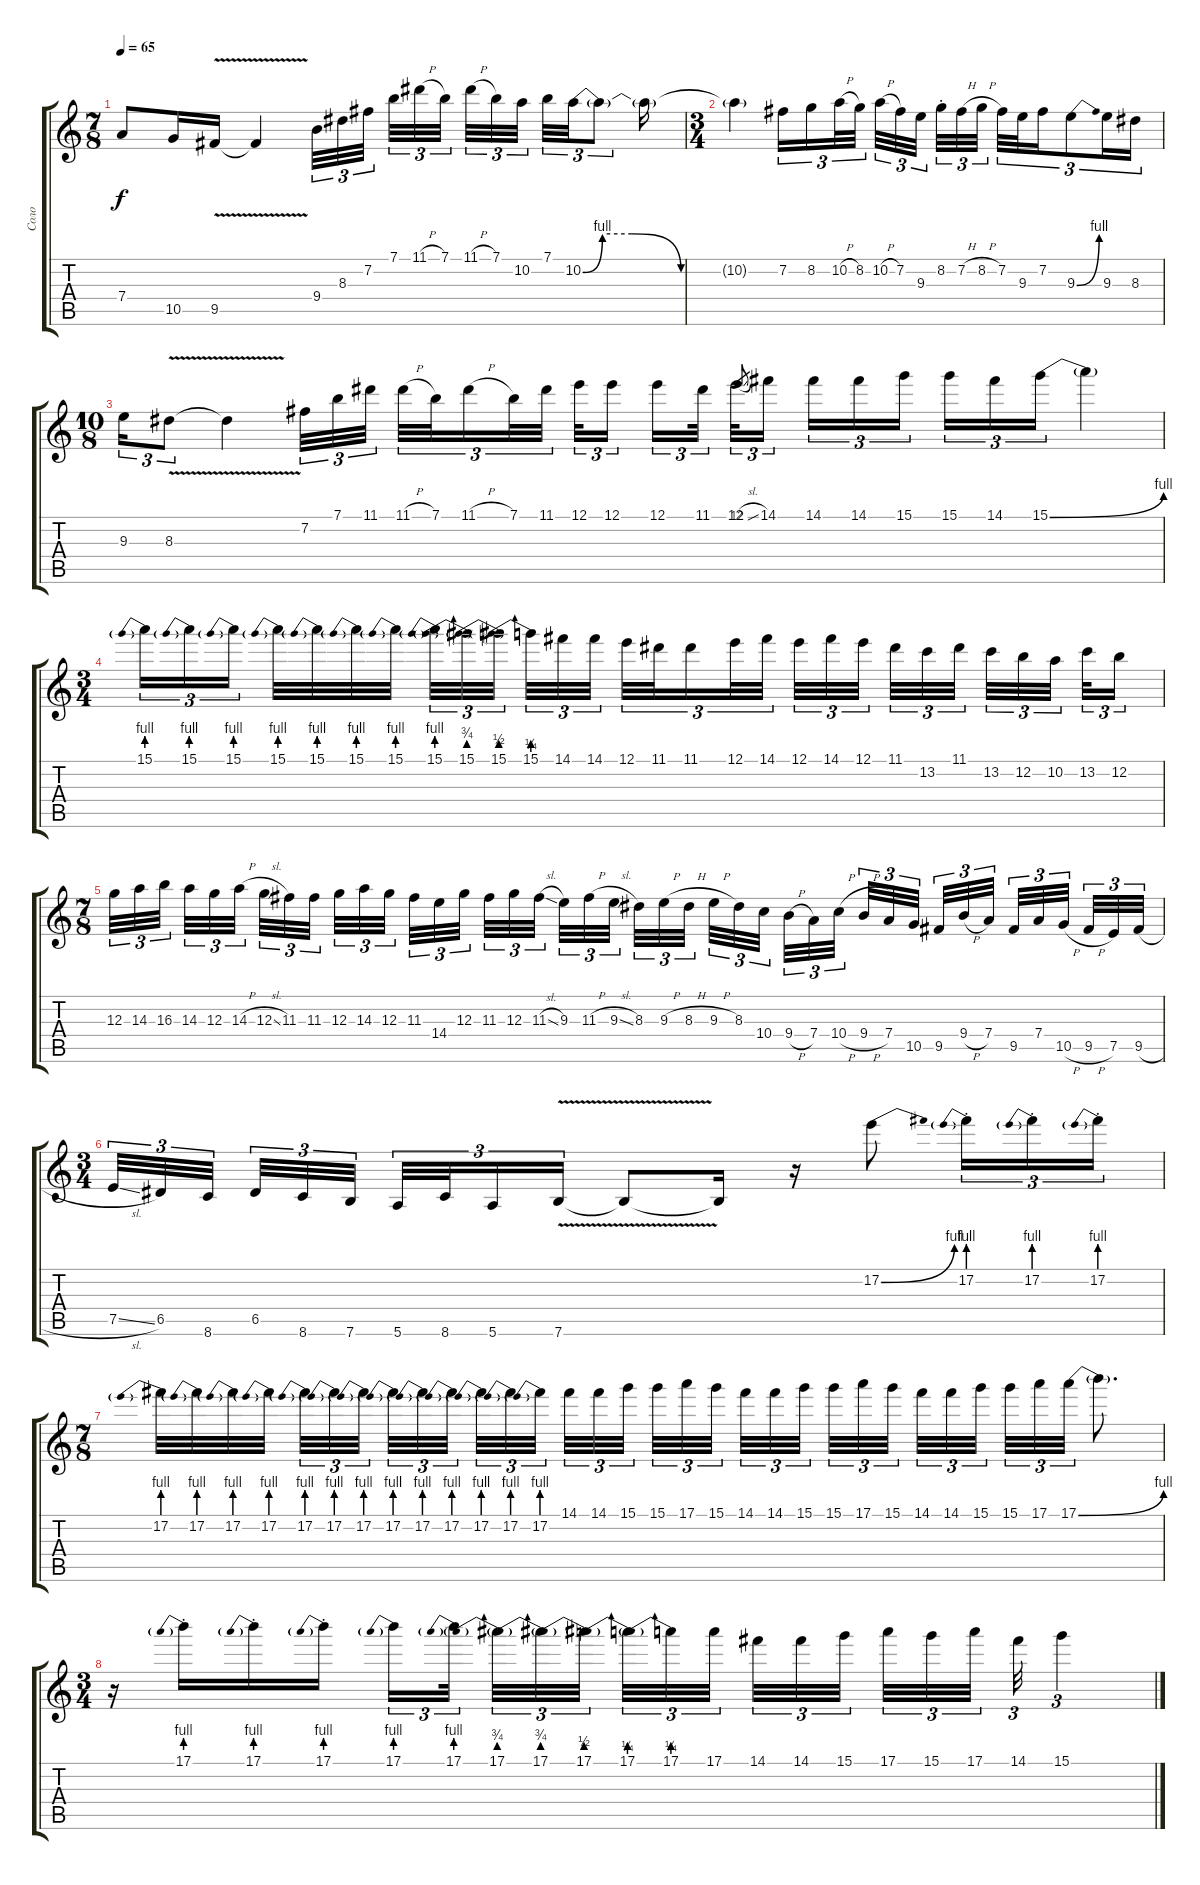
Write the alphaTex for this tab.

\track ("Соло" "Соло") {instrument distortionguitar}
\staff {score tabs}
\tuning (E4 B3 G3 D3 A2 E2) {hide}
\ts (7 8)
\tempo 65
\clef g2
\ks c
7.4{t}.8{dy f} 10.5.16 9.5{v}.16 9.5{t}.4 9.4.32{tu (3 2)} 8.3.32{tu (3 2)} 7.2.32{tu (3 2) beam splitsecondary} 7.1.32{tu (3 2)} 11.1{h}.32{tu (3 2)} 7.1.32{tu (3 2)} 11.1{h}.32{tu (3 2)} 7.1.32{tu (3 2)} 10.2.32{tu (3 2) beam splitsecondary} 7.1.32{tu (3 2)} 10.2{be (custom 0 0 6 4 15 4 30 0 60 0)}.32{tu (3 2)} 10.2{t}.8{tu (3 2)} 10.2{t}.16 |
\ts (3 4)
10.2{t}.4 7.2.16{tu (3 2)} 8.2.16{tu (3 2)} 10.2{h}.32{tu (3 2)} 8.2.32{tu (3 2) beam splitsecondary} 10.2{h}.32{tu (3 2)} 7.2.32{tu (3 2)} 9.3.32{tu (3 2) beam splitsecondary} 8.2{st}.32{tu (3 2)} 7.2{h}.32{tu (3 2)} 8.2{h}.32{tu (3 2)} 7.2.32{tu (3 2)} 9.3.32{tu (3 2)} 7.2.16{tu (3 2)} 9.3{be (bend 0 0 60 4)}.8{tu (3 2)} 9.3.16{tu (3 2)} 8.3.16{tu (3 2)} |
\ts (10 8)
9.3.16{tu (3 2)} 8.3{v}.8{tu (3 2)} 8.3{t}.4 7.2.32{tu (3 2)} 7.1.32{tu (3 2)} 11.1.32{tu (3 2) beam splitsecondary} 11.1{h}.32{tu (3 2)} 7.1.32{tu (3 2)} 11.1{h}.16{tu (3 2)} 7.1.32{tu (3 2)} 11.1.32{tu (3 2) beam splitsecondary} 12.1.32{tu (3 2)} 12.1.16{tu (3 2)} 12.1.16{tu (3 2)} 11.1.32{tu (3 2) beam splitsecondary} 12.1.32{tu (3 2)} 12.1{sl}.8{gr} 14.1.16{tu (3 2)} 14.1.16{tu (3 2)} 14.1.16{tu (3 2)} 15.1.16{tu (3 2)} 15.1.16{tu (3 2)} 14.1.16{tu (3 2)} 15.1{be (bend 0 0 60 4)}.16{tu (3 2)} 15.1{t}.4 |
\ts (3 4)
15.1{be (prebend 0 4 60 4)}.16{tu (3 2)} 15.1{be (prebend 0 4 60 4)}.16{tu (3 2)} 15.1{be (prebend 0 4 60 4)}.16{tu (3 2) beam splitsecondary} 15.1{be (prebend 0 4 60 4)}.32 15.1{be (prebend 0 4 60 4)}.32 15.1{be (prebend 0 4 60 4)}.32 15.1{be (prebend 0 4 60 4)}.32 15.1{be (prebend 0 4 60 4)}.32{tu (3 2)} 15.1{be (prebend 0 3 60 3)}.32{tu (3 2)} 15.1{be (prebend 0 2 60 2)}.32{tu (3 2) beam splitsecondary} 15.1{be (prebend 0 1 60 1)}.32{tu (3 2)} 14.1.32{tu (3 2)} 14.1.32{tu (3 2) beam splitsecondary} 12.1.32{tu (3 2)} 11.1.32{tu (3 2)} 11.1.16{tu (3 2)} 12.1.32{tu (3 2)} 14.1.32{tu (3 2)} 12.1.32{tu (3 2)} 14.1.32{tu (3 2)} 12.1.32{tu (3 2) beam splitsecondary} 11.1.32{tu (3 2)} 13.2.32{tu (3 2)} 11.1.32{tu (3 2) beam splitsecondary} 13.2.32{tu (3 2)} 12.2.32{tu (3 2)} 10.2.32{tu (3 2) beam splitsecondary} 13.2.32{tu (3 2)} 12.2.16{tu (3 2)} |
\ts (7 8)
12.3.32{tu (3 2)} 14.3.32{tu (3 2)} 16.3.32{tu (3 2) beam splitsecondary} 14.3.32{tu (3 2)} 12.3.32{tu (3 2)} 14.3{h}.32{tu (3 2)} 12.3{sl}.32{tu (3 2)} 11.3.32{tu (3 2)} 11.3.32{tu (3 2) beam splitsecondary} 12.3.32{tu (3 2)} 14.3.32{tu (3 2)} 12.3.32{tu (3 2)} 11.3.32{tu (3 2)} 14.4.32{tu (3 2)} 12.3.32{tu (3 2) beam splitsecondary} 11.3.32{tu (3 2)} 12.3.32{tu (3 2)} 11.3{sl}.32{tu (3 2)} 9.3.32{tu (3 2)} 11.3{h}.32{tu (3 2)} 9.3{sl}.32{tu (3 2) beam splitsecondary} 8.3.32{tu (3 2)} 9.3{h}.32{tu (3 2)} 8.3{h}.32{tu (3 2)} 9.3{h}.32{tu (3 2)} 8.3.32{tu (3 2)} 10.4.32{tu (3 2) beam splitsecondary} 9.4{h}.32{tu (3 2)} 7.4.32{tu (3 2)} 10.4{h}.32{tu (3 2)} 9.4{h}.32{tu (3 2)} 7.4.32{tu (3 2)} 10.5.32{tu (3 2) beam splitsecondary} 9.5.32{tu (3 2)} 9.4{h}.32{tu (3 2)} 7.4.32{tu (3 2)} 9.5.32{tu (3 2)} 7.4.32{tu (3 2)} 10.5{h}.32{tu (3 2) beam splitsecondary} 9.5{h}.32{tu (3 2)} 7.5.32{tu (3 2)} 9.5{h}.32{tu (3 2)} |
\ts (3 4)
7.5{sl}.32{tu (3 2)} 6.5.32{tu (3 2)} 8.6.32{tu (3 2) beam splitsecondary} 6.5.32{tu (3 2)} 8.6.32{tu (3 2)} 7.6.32{tu (3 2) beam splitsecondary} 5.6.32{tu (3 2)} 8.6.32{tu (3 2)} 5.6.16{tu (3 2)} 7.6{v}.16{tu (3 2)} 7.6{t}.8 7.6{t}.16 r.16 17.2{be (bend 0 0 60 4)}.8 17.2{be (prebend 0 4 60 4) st}.16{tu (3 2)} 17.2{be (prebend 0 4 60 4) st}.16{tu (3 2)} 17.2{be (prebend 0 4 60 4) st}.16{tu (3 2)} |
\ts (7 8)
17.2{be (prebend 0 4 60 4)}.32 17.2{be (prebend 0 4 60 4)}.32 17.2{be (prebend 0 4 60 4)}.32 17.2{be (prebend 0 4 60 4)}.32 17.2{be (prebend 0 4 60 4)}.32{tu (3 2)} 17.2{be (prebend 0 4 60 4)}.32{tu (3 2)} 17.2{be (prebend 0 4 60 4)}.32{tu (3 2) beam splitsecondary} 17.2{be (prebend 0 4 60 4)}.32{tu (3 2)} 17.2{be (prebend 0 4 60 4)}.32{tu (3 2)} 17.2{be (prebend 0 4 60 4)}.32{tu (3 2)} 17.2{be (prebend 0 4 60 4)}.32{tu (3 2)} 17.2{be (prebend 0 4 60 4)}.32{tu (3 2)} 17.2{be (prebend 0 4 60 4)}.32{tu (3 2) beam splitsecondary} 14.1.32{tu (3 2)} 14.1.32{tu (3 2)} 15.1.32{tu (3 2)} 15.1.32{tu (3 2)} 17.1.32{tu (3 2)} 15.1.32{tu (3 2) beam splitsecondary} 14.1.32{tu (3 2)} 14.1.32{tu (3 2)} 15.1.32{tu (3 2)} 15.1.32{tu (3 2)} 17.1.32{tu (3 2)} 15.1.32{tu (3 2) beam splitsecondary} 14.1.32{tu (3 2)} 14.1.32{tu (3 2)} 15.1.32{tu (3 2)} 15.1.32{tu (3 2)} 17.1.32{tu (3 2)} 17.1{be (bend 0 0 60 4)}.32{tu (3 2)} 17.1{t}.8{d} |
\ts (3 4)
r.16 17.1{be (prebend 0 4 60 4) st}.16 17.1{be (prebend 0 4 60 4) st}.16 17.1{be (prebend 0 4 60 4) st}.16 17.1{be (prebend 0 4 60 4)}.16{tu (3 2)} 17.1{be (prebend 0 4 60 4)}.32{tu (3 2) beam splitsecondary} 17.1{be (prebend 0 3 60 3)}.32{tu (3 2)} 17.1{be (prebend 0 3 60 3)}.32{tu (3 2)} 17.1{be (prebend 0 2 60 2)}.32{tu (3 2) beam splitsecondary} 17.1{be (prebend 0 1 60 1)}.32{tu (3 2)} 17.1{be (prebend 0 1 60 1)}.32{tu (3 2)} 17.1.32{tu (3 2) beam splitsecondary} 14.1.32{tu (3 2)} 14.1.32{tu (3 2)} 15.1.32{tu (3 2)} 17.1.32{tu (3 2)} 15.1.32{tu (3 2)} 17.1.32{tu (3 2) beam splitsecondary} 14.1.32{tu (3 2)} 15.1.4{tu (3 2)}
